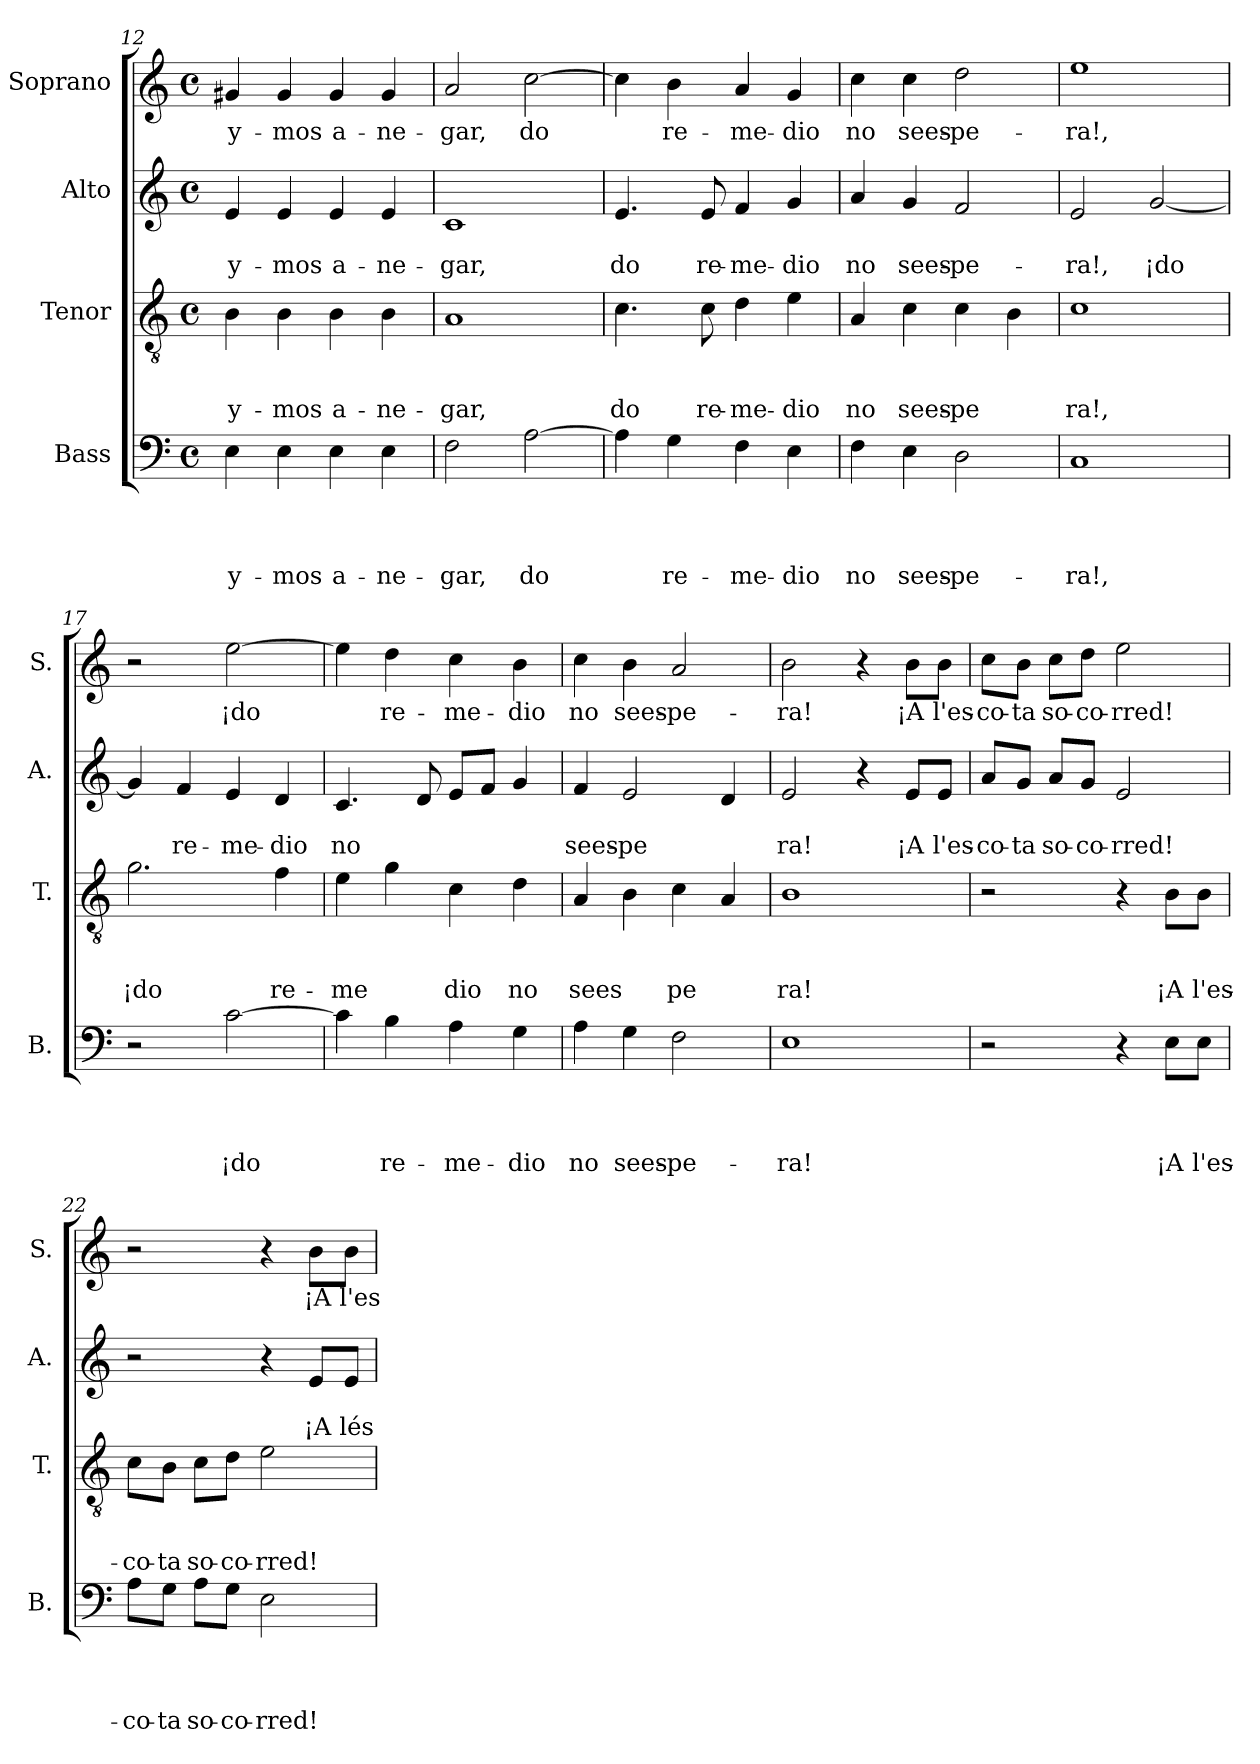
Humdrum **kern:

**kern	**text	**text	**text	**text	**kern	**text	**text	**text	**kern	**text	**text	**kern	**text
*part4	*part4	*part4	*part4	*part4	*part3	*part3	*part3	*part3	*part2	*part2	*part2	*part1	*part1
*staff4	*staff4	*staff4	*staff4	*staff4	*staff3	*staff3	*staff3	*staff3	*staff2	*staff2	*staff2	*staff1	*staff1
*I"Bass	*	*	*	*	*I"Tenor	*	*	*	*I"Alto	*	*	*I"Soprano	*
*I'B.	*	*	*	*	*I'T.	*	*	*	*I'A.	*	*	*I'S.	*
!!LO:LB:g=z
*clefF4	*	*	*	*	*clefGv2	*	*	*	*clefG2	*	*	*clefG2	*
*	*	*	*	*	*ITrd7c12	*	*	*	*	*	*	*	*
*k[]	*	*	*	*	*k[]	*	*	*	*k[]	*	*	*k[]	*
*C:	*	*	*	*	*C:	*	*	*	*C:	*	*	*C:	*
*M4/4	*	*	*	*	*M4/4	*	*	*	*M4/4	*	*	*M4/4	*
*met(c)	*	*	*	*	*met(c)	*	*	*	*met(c)	*	*	*met(c)	*
=12	=12	=12	=12	=12	=12	=12	=12	=12	=12	=12	=12	=12	=12
!	!	!	!	!LO:LY:b	!	!	!	!LO:LY:b	!	!	!LO:LY:b	!	!LO:LY:b
4E\	.	.	.	y-	4BB\	.	.	y-	4e/	.	y-	4g#X/	y-
!	!	!	!	!LO:LY:b	!	!	!	!LO:LY:b	!	!	!LO:LY:b	!	!LO:LY:b
4E\	.	.	.	-mos	4BB\	.	.	-mos	4e/	.	-mos	4g#/	-mos
!	!	!	!	!LO:LY:b	!	!	!	!LO:LY:b	!	!	!LO:LY:b	!	!LO:LY:b
4E\	.	.	.	a-	4BB\	.	.	a-	4e/	.	a-	4g#/	a-
!	!	!	!	!LO:LY:b	!	!	!	!LO:LY:b	!	!	!LO:LY:b	!	!LO:LY:b
4E\	.	.	.	-ne-	4BB\	.	.	-ne-	4e/	.	-ne-	4g#/	-ne-
=13	=13	=13	=13	=13	=13	=13	=13	=13	=13	=13	=13	=13	=13
!	!	!	!	!LO:LY:b	!	!	!	!LO:LY:b	!	!	!LO:LY:b	!	!LO:LY:b
2F\	.	.	.	-gar,	1AA	.	.	-gar,	1c	.	-gar,	2a/	-gar,
!	!	!	!	!LO:LY:b	!	!	!	!	!	!	!	!	!LO:LY:b
[>2A\	.	.	.	do	.	.	.	.	.	.	.	[>2cc\	do
=14	=14	=14	=14	=14	=14	=14	=14	=14	=14	=14	=14	=14	=14
!	!	!	!	!	!	!	!	!LO:LY:b	!	!	!LO:LY:b	!	!
4A\]	.	.	.	.	4.C\	.	.	do	4.e/	.	do	4cc\]	.
!	!	!	!	!LO:LY:b	!	!	!	!	!	!	!	!	!LO:LY:b
4G\	.	.	.	re-	.	.	.	.	.	.	.	4b\	re-
!	!	!	!	!	!	!	!	!LO:LY:b	!	!	!LO:LY:b	!	!
.	.	.	.	.	8C\	.	.	re-	8e/	.	re-	.	.
!	!	!	!	!LO:LY:b	!	!	!	!LO:LY:b	!	!	!LO:LY:b	!	!LO:LY:b
4F\	.	.	.	-me-	4D\	.	.	-me-	4f/	.	-me-	4a/	-me-
!	!	!	!	!LO:LY:b	!	!	!	!LO:LY:b	!	!	!LO:LY:b	!	!LO:LY:b
4E\	.	.	.	-dio	4E\	.	.	-dio	4g/	.	-dio	4g/	-dio
=15	=15	=15	=15	=15	=15	=15	=15	=15	=15	=15	=15	=15	=15
!	!	!	!	!LO:LY:b	!	!	!	!LO:LY:b	!	!	!LO:LY:b	!	!LO:LY:b
4F\	.	.	.	no	4AA/	.	.	no	4a/	.	no	4cc\	no
!	!	!	!	!LO:LY:b	!	!	!	!LO:LY:b	!	!	!LO:LY:b	!	!LO:LY:b
4E\	.	.	.	sees-	4C\	.	.	sees-	4g/	.	sees-	4cc\	sees-
!	!	!	!	!LO:LY:b	!	!	!	!LO:LY:b	!	!	!LO:LY:b	!	!LO:LY:b
2D\	.	.	.	-pe-	4C\	.	.	-pe	2f/	.	-pe-	2dd\	-pe-
.	.	.	.	.	4BB\	.	.	.	.	.	.	.	.
=16	=16	=16	=16	=16	=16	=16	=16	=16	=16	=16	=16	=16	=16
!	!	!	!	!LO:LY:b	!	!	!	!LO:LY:b	!	!	!LO:LY:b	!	!LO:LY:b
1C	.	.	.	-ra!,	1C	.	.	ra!,	2e/	.	-ra!,	1ee	-ra!,
!	!	!	!	!	!	!	!	!	!	!	!LO:LY:b	!	!
.	.	.	.	.	.	.	.	.	[<2g/	.	¡do	.	.
=17	=17	=17	=17	=17	=17	=17	=17	=17	=17	=17	=17	=17	=17
!	!	!	!	!	!	!	!	!LO:LY:b	!	!	!	!	!
2r	.	.	.	.	2.G\	.	.	¡do	4g/]	.	.	2r	.
!	!	!	!	!	!	!	!	!	!	!	!LO:LY:b	!	!
.	.	.	.	.	.	.	.	.	4f/	.	re-	.	.
!	!	!	!	!LO:LY:b	!	!	!	!	!	!	!LO:LY:b	!	!LO:LY:b
[>2c\	.	.	.	¡do	.	.	.	.	4e/	.	-me-	[>2ee\	¡do
!	!	!	!	!	!	!	!	!LO:LY:b	!	!	!LO:LY:b	!	!
.	.	.	.	.	4F\	.	.	re-	4d/	.	-dio	.	.
!!LO:LB:g=z
=18	=18	=18	=18	=18	=18	=18	=18	=18	=18	=18	=18	=18	=18
!	!	!	!	!	!	!	!	!LO:LY:b	!	!	!LO:LY:b	!	!
4c\]	.	.	.	.	4E\	.	.	-me	4.c/	.	no	4ee\]	.
!	!	!	!	!LO:LY:b	!	!	!	!	!	!	!	!	!LO:LY:b
4B\	.	.	.	re-	4G\	.	.	.	.	.	.	4dd\	re-
.	.	.	.	.	.	.	.	.	8d/	.	.	.	.
!	!	!	!	!LO:LY:b	!	!	!	!LO:LY:b	!	!	!	!	!LO:LY:b
4A\	.	.	.	-me-	4C\	.	.	dio	8e/L	.	.	4cc\	-me-
.	.	.	.	.	.	.	.	.	8f/J	.	.	.	.
!	!	!	!	!LO:LY:b	!	!	!	!LO:LY:b	!	!	!	!	!LO:LY:b
4G\	.	.	.	-dio	4D\	.	.	no	4g/	.	.	4b\	-dio
=19	=19	=19	=19	=19	=19	=19	=19	=19	=19	=19	=19	=19	=19
!	!	!	!	!LO:LY:b	!	!	!	!LO:LY:b	!	!	!LO:LY:b	!	!LO:LY:b
4A\	.	.	.	no	4AA/	.	.	sees	4f/	.	sees-	4cc\	no
!	!	!	!	!LO:LY:b	!	!	!	!	!	!	!LO:LY:b	!	!LO:LY:b
4G\	.	.	.	sees-	4BB\	.	.	.	2e/	.	-pe	4b\	sees-
!	!	!	!	!LO:LY:b	!	!	!	!LO:LY:b	!	!	!	!	!LO:LY:b
2F\	.	.	.	-pe-	4C\	.	.	pe	.	.	.	2a/	-pe-
.	.	.	.	.	4AA/	.	.	.	4d/	.	.	.	.
=20	=20	=20	=20	=20	=20	=20	=20	=20	=20	=20	=20	=20	=20
!	!	!	!	!LO:LY:b	!	!	!	!LO:LY:b	!	!	!LO:LY:b	!	!LO:LY:b
1E	.	.	.	-ra!	1BB	.	.	ra!	2e/	.	ra!	2b\	-ra!
.	.	.	.	.	.	.	.	.	4r	.	.	4r	.
!	!	!	!	!	!	!	!	!	!	!	!LO:LY:b	!	!LO:LY:b
.	.	.	.	.	.	.	.	.	8e/L	.	¡A	8b\L	¡A
!	!	!	!	!	!	!	!	!	!	!	!LO:LY:b	!	!LO:LY:b
.	.	.	.	.	.	.	.	.	8e/J	.	l'es-	8b\J	l'es-
=21	=21	=21	=21	=21	=21	=21	=21	=21	=21	=21	=21	=21	=21
!	!	!	!	!	!	!	!	!	!	!	!LO:LY:b	!	!LO:LY:b
2r	.	.	.	.	2r	.	.	.	8a/L	.	-co-	8cc\L	-co-
!	!	!	!	!	!	!	!	!	!	!	!LO:LY:b	!	!LO:LY:b
.	.	.	.	.	.	.	.	.	8g/J	.	-ta	8b\J	-ta
!	!	!	!	!	!	!	!	!	!	!	!LO:LY:b	!	!LO:LY:b
.	.	.	.	.	.	.	.	.	8a/L	.	so-	8cc\L	so-
!	!	!	!	!	!	!	!	!	!	!	!LO:LY:b	!	!LO:LY:b
.	.	.	.	.	.	.	.	.	8g/J	.	-co-	8dd\J	-co-
!	!	!	!	!	!	!	!	!	!	!	!LO:LY:b	!	!LO:LY:b
4r	.	.	.	.	4r	.	.	.	2e/	.	-rred!	2ee\	-rred!
!	!	!	!	!LO:LY:b	!	!	!	!LO:LY:b	!	!	!	!	!
8E\L	.	.	.	¡A	8BB\L	.	.	¡A	.	.	.	.	.
!	!	!	!	!LO:LY:b	!	!	!	!LO:LY:b	!	!	!	!	!
8E\J	.	.	.	l'es-	8BB\J	.	.	l'es-	.	.	.	.	.
=22	=22	=22	=22	=22	=22	=22	=22	=22	=22	=22	=22	=22	=22
!	!	!	!	!LO:LY:b	!	!	!	!LO:LY:b	!	!	!	!	!
8A\L	.	.	.	-co-	8C\L	.	.	-co-	2r	.	.	2r	.
!	!	!	!	!LO:LY:b	!	!	!	!LO:LY:b	!	!	!	!	!
8G\J	.	.	.	-ta	8BB\J	.	.	-ta	.	.	.	.	.
!	!	!	!	!LO:LY:b	!	!	!	!LO:LY:b	!	!	!	!	!
8A\L	.	.	.	so-	8C\L	.	.	so-	.	.	.	.	.
!	!	!	!	!LO:LY:b	!	!	!	!LO:LY:b	!	!	!	!	!
8G\J	.	.	.	-co-	8D\J	.	.	-co-	.	.	.	.	.
!	!	!	!	!LO:LY:b	!	!	!	!LO:LY:b	!	!	!	!	!
2E\	.	.	.	-rred!	2E\	.	.	-rred!	4r	.	.	4r	.
!	!	!	!	!	!	!	!	!	!	!	!LO:LY:b	!	!LO:LY:b
.	.	.	.	.	.	.	.	.	8e/L	.	¡A	8b\L	¡A
!	!	!	!	!	!	!	!	!	!	!	!LO:LY:b	!	!LO:LY:b
.	.	.	.	.	.	.	.	.	8e/J	.	lés-	8b\J	l'es-
=	=	=	=	=	=	=	=	=	=	=	=	=	=
*-	*-	*-	*-	*-	*-	*-	*-	*-	*-	*-	*-	*-	*-
